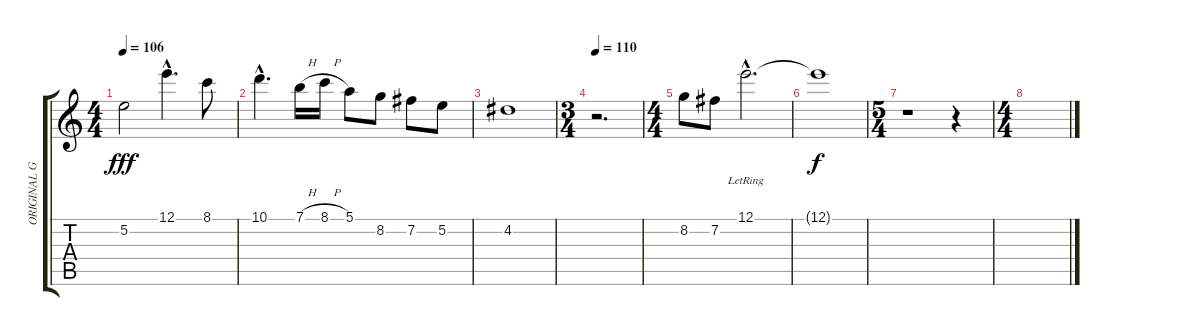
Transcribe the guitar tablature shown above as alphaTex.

\track ("ORIGINAL GUITAR" "ORIGINAL G") {instrument distortionguitar}
\staff {score tabs}
\tuning (E4 B3 G3 D3 A2 E2) {hide}
\ts (4 4)
\tempo 106
\clef g2
\ks c
5.2.2{dy fff} 12.1{hac}.4{d} 8.1.8 |
10.1{hac}.4{d} 7.1{h}.16 8.1{h}.16 5.1.8 8.2.8 7.2.8 5.2.8 |
4.2.1 |
\ts (3 4)
\tempo 110
r.2{d} |
\ts (4 4)
8.2.8 7.2.8 12.1{hac lr}.2{d} |
12.1{t}.1{dy f} |
\ts (5 4)
r.1 r.4 |
\ts (4 4)
